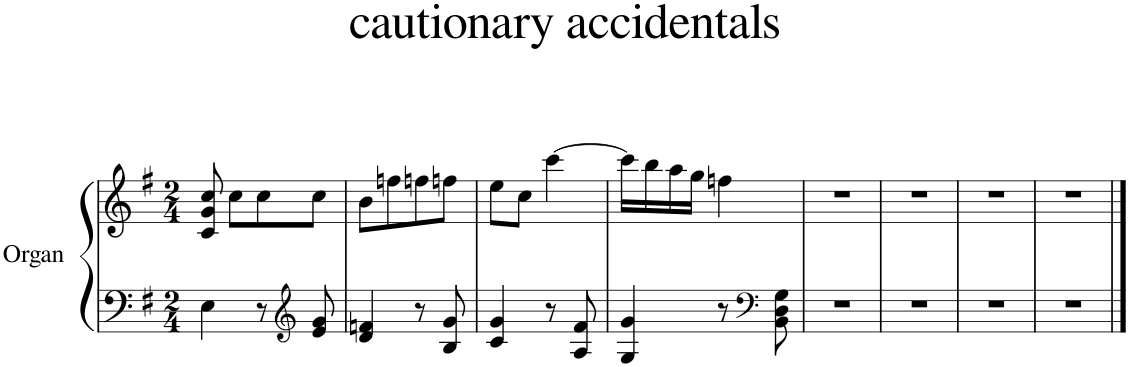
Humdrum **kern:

**kern	**kern
*part1	*part1
*staff2	*staff1
*I"Organ	*
*clefF4	*clefG2
*k[f#]	*k[f#]
*M2/4	*M2/4
=1	=1
4E\	8c/ 8g/ 8cc/
.	8cc\L
8r	8cc\
*clefG2	*
8e/ 8g/	8cc\J
=2	=2
4d/ 4fn/	8b\L
.	8ffn\
8r	8ffn\
8B/ 8g/	8ffn\J
=3	=3
4c/ 4g/	8ee\L
.	8cc\J
8r	[4ccc\
8A/ 8f#/	.
=4	=4
4G/ 4g/	16ccc\LL]
.	16bb\
.	16aa\
.	16gg\JJ
8r	4ffn\
*clefF4	*
8BB\ 8D\ 8G\	.
=5	=5
2r	2r
=6	=6
2r	2r
=7	=7
2r	2r
=8	=8
2r	2r
==	==
*-	*-
